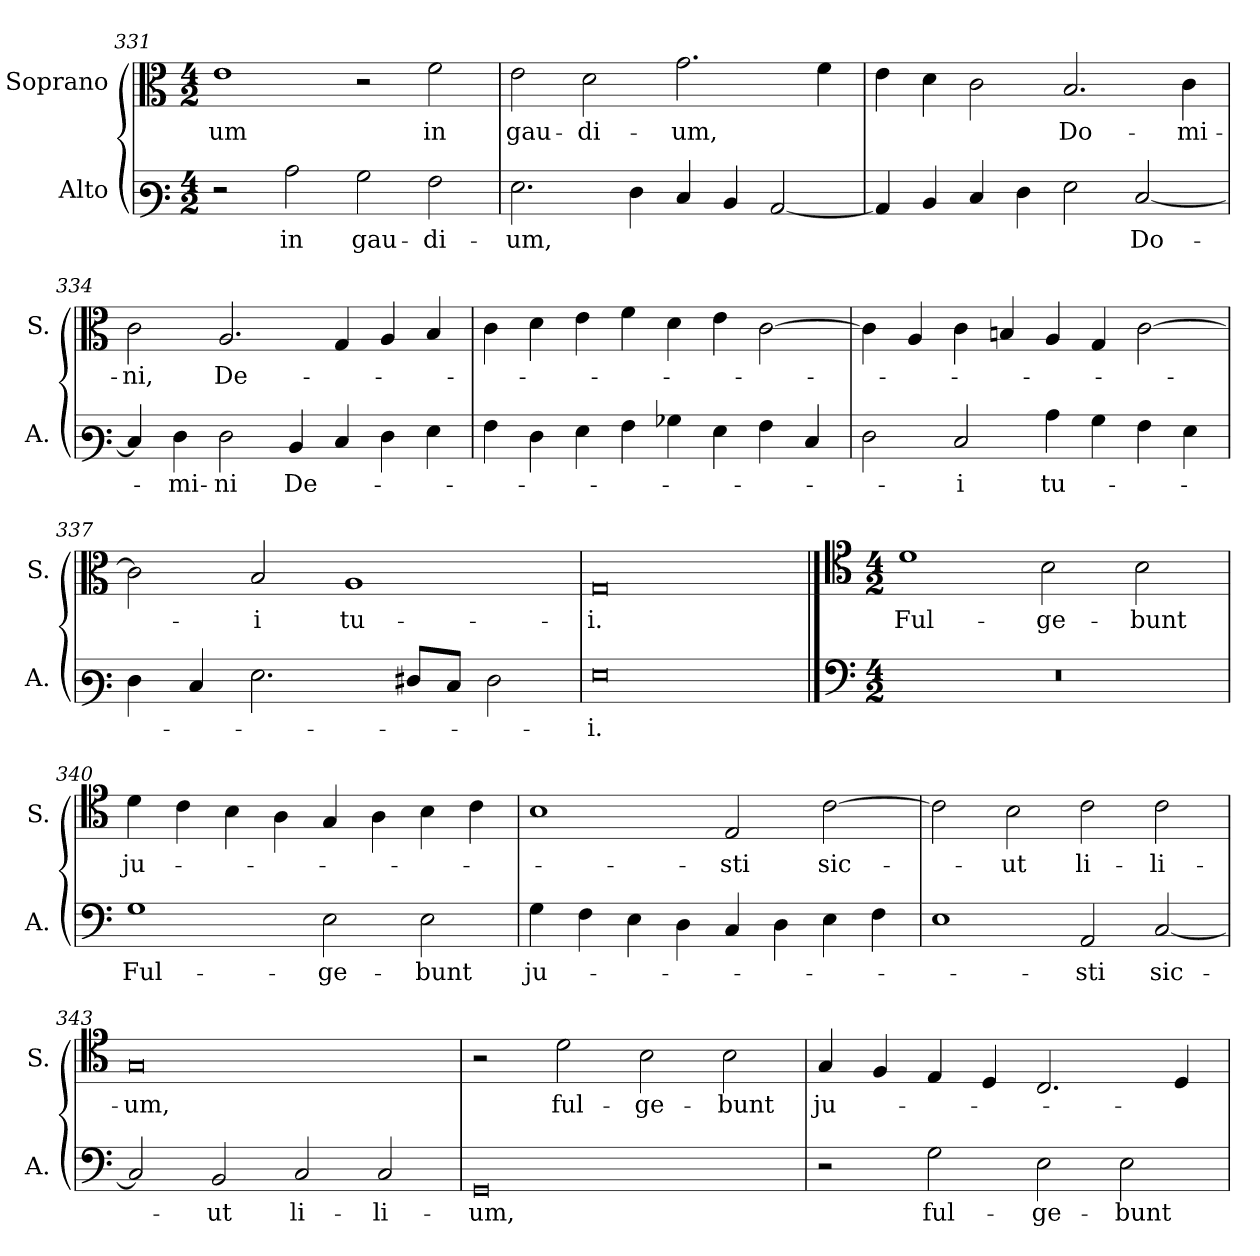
**kern	**text	**kern	**text
*part2	*part2	*part1	*part1
*staff2	*staff2	*staff1	*staff1
*I"Alto	*	*I"Soprano	*
*I'A.	*	*I'S.	*
*clefF3	*	*clefC3	*
*k[]	*	*k[]	*
*C:	*	*C:	*
*M4/2	*	*M4/2	*
=331	=331	=331	=331
!	!	!	!LO:LY:b:color=#000000
2r	.	1ei	-um
!	!LO:LY:b:color=#000000	!	!
2ci\	in	.	.
!	!LO:LY:b:color=#000000	!	!
2Bi\	gau-	2r	.
!	!LO:LY:b:color=#000000	!	!
!	!	!	!LO:LY:b:color=#000000
2Ai\	-di-	2fi\	in
=332	=332	=332	=332
!	!LO:LY:b:color=#000000	!	!
!	!	!	!LO:LY:b:color=#000000
2.Gi\	-um,	2ei\	gau-
!	!	!	!LO:LY:b:color=#000000
.	.	2di\	-di-
4Fi\	.	.	.
!	!	!	!LO:LY:b:color=#000000
4Ei/	.	2.gi\	-um,
4Di/	.	.	.
[2Ci/	.	.	.
.	.	4fi\	.
!!LO:LB:g=z
=333	=333	=333	=333
4Ci/]	.	4ei\	.
4Di/	.	4di\	.
4Ei/	.	2ci\	.
4Fi\	.	.	.
!	!	!	!LO:LY:b:color=#000000
2Gi\	.	2.Bi/	Do-
!	!LO:LY:b:color=#000000	!	!
[2Ei/	Do-	.	.
!	!	!	!LO:LY:b:color=#000000
.	.	4ci\	-mi-
=334	=334	=334	=334
!	!	!	!LO:LY:b:color=#000000
4Ei/]	.	2ci\	-ni,
!	!LO:LY:b:color=#000000	!	!
4Fi\	-mi-	.	.
!	!LO:LY:b:color=#000000	!	!
!	!	!	!LO:LY:b:color=#000000
2Fi\	-ni	2.Ai/	De-
!	!LO:LY:b:color=#000000	!	!
4Di/	De-	.	.
4Ei/	.	4Gi/	.
4Fi\	.	4Ai/	.
4Gi\	.	4Bi/	.
=335	=335	=335	=335
4Ai\	.	4ci\	.
4Fi\	.	4di\	.
4Gi\	.	4ei\	.
4Ai\	.	4fi\	.
4B-Xi\	.	4di\	.
4Gi\	.	4ei\	.
4Ai\	.	[2ci\	.
4Ei/	.	.	.
=336	=336	=336	=336
2Fi\	.	4ci\]	.
.	.	4Ai/	.
!	!LO:LY:b:color=#000000	!	!
2Ei/	-i	4ci\	.
.	.	4Bni/	.
!	!LO:LY:b:color=#000000	!	!
4ci\	tu-	4Ai/	.
4Bi\	.	4Gi/	.
4Ai\	.	[2ci\	.
4Gi\	.	.	.
=337	=337	=337	=337
4Fi\	.	2ci\]	.
4Ei/	.	.	.
!	!	!	!LO:LY:b:color=#000000
2.Gi\	.	2Bi/	-i
!	!	!	!LO:LY:b:color=#000000
.	.	1Ai	tu-
8F#Xi/L	.	.	.
8Ei/J	.	.	.
2F#i\	.	.	.
=338	=338	=338	=338
!	!LO:LY:b:color=#000000	!	!
!	!	!	!LO:LY:b:color=#000000
0Gi	-i.	0Gi	-i.
!!LO:PB:g=z
==339	==339	==339	==339
*clefF4	*	*clefC4	*
*M4/2	*	*M4/2	*
!LO:N:vis=1	!	!	!
!	!	!	!LO:LY:b:color=#000000
0r	.	1di	Ful-
!	!	!	!LO:LY:b:color=#000000
.	.	2Bi\	-ge-
!	!	!	!LO:LY:b:color=#000000
.	.	2Bi\	-bunt
=340	=340	=340	=340
!	!LO:LY:b:color=#000000	!	!
!	!	!	!LO:LY:b:color=#000000
1Gi	Ful-	4di\	ju-
.	.	4ci\	.
.	.	4Bi\	.
.	.	4Ai\	.
!	!LO:LY:b:color=#000000	!	!
2Ei\	-ge-	4Gi/	.
.	.	4Ai\	.
!	!LO:LY:b:color=#000000	!	!
2Ei\	-bunt	4Bi\	.
.	.	4ci\	.
=341	=341	=341	=341
!	!LO:LY:b:color=#000000	!	!
4Gi\	ju-	1Bi	.
4Fi\	.	.	.
4Ei\	.	.	.
4Di\	.	.	.
!	!	!	!LO:LY:b:color=#000000
4Ci/	.	2Ei/	-sti
4Di\	.	.	.
!	!	!	!LO:LY:b:color=#000000
4Ei\	.	[2ci\	sic-
4Fi\	.	.	.
=342	=342	=342	=342
1Ei	.	2ci\]	.
!	!	!	!LO:LY:b:color=#000000
.	.	2Bi\	-ut
!	!LO:LY:b:color=#000000	!	!
!	!	!	!LO:LY:b:color=#000000
2AAi/	-sti	2ci\	li-
!	!LO:LY:b:color=#000000	!	!
!	!	!	!LO:LY:b:color=#000000
[2Ci/	sic-	2ci\	-li-
=343	=343	=343	=343
!	!	!	!LO:LY:b:color=#000000
2Ci/]	.	0Gi	-um,
!	!LO:LY:b:color=#000000	!	!
2BBi/	-ut	.	.
!	!LO:LY:b:color=#000000	!	!
2Ci/	li-	.	.
!	!LO:LY:b:color=#000000	!	!
2Ci/	-li-	.	.
=344	=344	=344	=344
!	!LO:LY:b:color=#000000	!	!
0GGi	-um,	2r	.
!	!	!	!LO:LY:b:color=#000000
.	.	2di\	ful-
!	!	!	!LO:LY:b:color=#000000
.	.	2Bi\	-ge-
!	!	!	!LO:LY:b:color=#000000
.	.	2Bi\	-bunt
=345	=345	=345	=345
!	!	!	!LO:LY:b:color=#000000
2r	.	4Gi/	ju-
.	.	4Fi/	.
!	!LO:LY:b:color=#000000	!	!
2Gi\	ful-	4Ei/	.
.	.	4Di/	.
!	!LO:LY:b:color=#000000	!	!
2Ei\	-ge-	2.Ci/	.
!	!LO:LY:b:color=#000000	!	!
2Ei\	-bunt	.	.
.	.	4Di/	.
=	=	=	=
*-	*-	*-	*-
